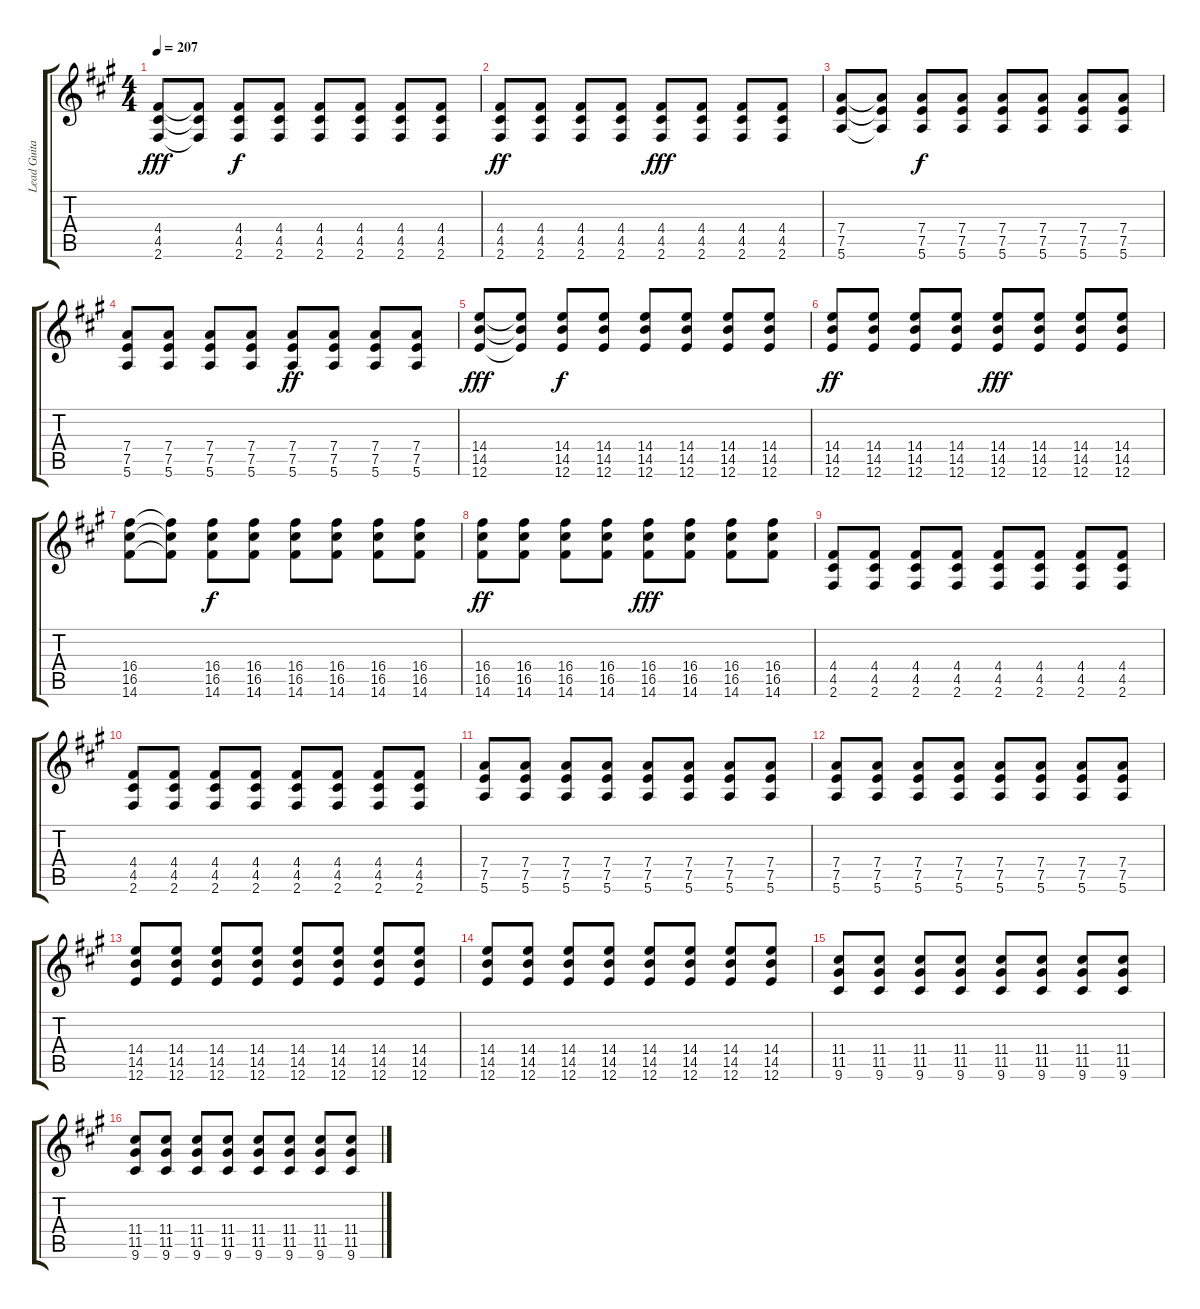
\track ("Lead Guitar" "Lead Guita") {instrument distortionguitar}
\staff {score tabs}
\tuning (E4 B3 G3 D3 A2 E2) {hide}
\ts (4 4)
\tempo 207
\clef g2
\ks a
(4.4 4.5 2.6).8{dy fff} (4.4{t} 4.5{t} 2.6{t}).8 (4.4 4.5 2.6).8{dy f} (4.4 4.5 2.6).8 (4.4 4.5 2.6).8 (4.4 4.5 2.6).8 (4.4 4.5 2.6).8 (4.4 4.5 2.6).8 |
(4.4 4.5 2.6).8{dy ff} (4.4 4.5 2.6).8 (4.4 4.5 2.6).8 (4.4 4.5 2.6).8 (4.4 4.5 2.6).8{dy fff} (4.4 4.5 2.6).8 (4.4 4.5 2.6).8 (4.4 4.5 2.6).8 |
(7.4 7.5 5.6).8 (7.4{t} 7.5{t} 5.6{t}).8 (7.4 7.5 5.6).8{dy f} (7.4 7.5 5.6).8 (7.4 7.5 5.6).8 (7.4 7.5 5.6).8 (7.4 7.5 5.6).8 (7.4 7.5 5.6).8 |
(7.4 7.5 5.6).8 (7.4 7.5 5.6).8 (7.4 7.5 5.6).8 (7.4 7.5 5.6).8 (7.4 7.5 5.6).8{dy ff} (7.4 7.5 5.6).8 (7.4 7.5 5.6).8 (7.4 7.5 5.6).8 |
(14.4 14.5 12.6).8{dy fff} (14.4{t} 14.5{t} 12.6{t}).8 (14.4 14.5 12.6).8{dy f} (14.4 14.5 12.6).8 (14.4 14.5 12.6).8 (14.4 14.5 12.6).8 (14.4 14.5 12.6).8 (14.4 14.5 12.6).8 |
(14.4 14.5 12.6).8{dy ff} (14.4 14.5 12.6).8 (14.4 14.5 12.6).8 (14.4 14.5 12.6).8 (14.4 14.5 12.6).8{dy fff} (14.4 14.5 12.6).8 (14.4 14.5 12.6).8 (14.4 14.5 12.6).8 |
(16.4 16.5 14.6).8 (16.4{t} 16.5{t} 14.6{t}).8 (16.4 16.5 14.6).8{dy f} (16.4 16.5 14.6).8 (16.4 16.5 14.6).8 (16.4 16.5 14.6).8 (16.4 16.5 14.6).8 (16.4 16.5 14.6).8 |
(16.4 16.5 14.6).8{dy ff} (16.4 16.5 14.6).8 (16.4 16.5 14.6).8 (16.4 16.5 14.6).8 (16.4 16.5 14.6).8{dy fff} (16.4 16.5 14.6).8 (16.4 16.5 14.6).8 (16.4 16.5 14.6).8 |
(4.4 4.5 2.6).8 (4.4 4.5 2.6).8 (4.4 4.5 2.6).8 (4.4 4.5 2.6).8 (4.4 4.5 2.6).8 (4.4 4.5 2.6).8 (4.4 4.5 2.6).8 (4.4 4.5 2.6).8 |
(4.4 4.5 2.6).8 (4.4 4.5 2.6).8 (4.4 4.5 2.6).8 (4.4 4.5 2.6).8 (4.4 4.5 2.6).8 (4.4 4.5 2.6).8 (4.4 4.5 2.6).8 (4.4 4.5 2.6).8 |
(7.4 7.5 5.6).8 (7.4 7.5 5.6).8 (7.4 7.5 5.6).8 (7.4 7.5 5.6).8 (7.4 7.5 5.6).8 (7.4 7.5 5.6).8 (7.4 7.5 5.6).8 (7.4 7.5 5.6).8 |
(7.4 7.5 5.6).8 (7.4 7.5 5.6).8 (7.4 7.5 5.6).8 (7.4 7.5 5.6).8 (7.4 7.5 5.6).8 (7.4 7.5 5.6).8 (7.4 7.5 5.6).8 (7.4 7.5 5.6).8 |
(14.4 14.5 12.6).8 (14.4 14.5 12.6).8 (14.4 14.5 12.6).8 (14.4 14.5 12.6).8 (14.4 14.5 12.6).8 (14.4 14.5 12.6).8 (14.4 14.5 12.6).8 (14.4 14.5 12.6).8 |
(14.4 14.5 12.6).8 (14.4 14.5 12.6).8 (14.4 14.5 12.6).8 (14.4 14.5 12.6).8 (14.4 14.5 12.6).8 (14.4 14.5 12.6).8 (14.4 14.5 12.6).8 (14.4 14.5 12.6).8 |
(11.4 11.5 9.6).8 (11.4 11.5 9.6).8 (11.4 11.5 9.6).8 (11.4 11.5 9.6).8 (11.4 11.5 9.6).8 (11.4 11.5 9.6).8 (11.4 11.5 9.6).8 (11.4 11.5 9.6).8 |
(11.4 11.5 9.6).8 (11.4 11.5 9.6).8 (11.4 11.5 9.6).8 (11.4 11.5 9.6).8 (11.4 11.5 9.6).8 (11.4 11.5 9.6).8 (11.4 11.5 9.6).8 (11.4 11.5 9.6).8
